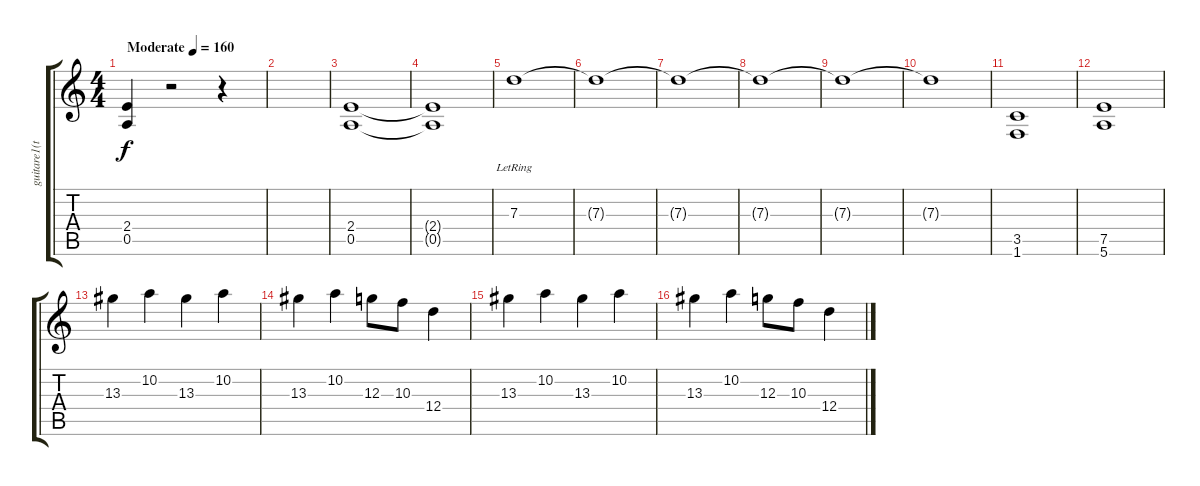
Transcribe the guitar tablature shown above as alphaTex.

\track ("guitare1(tim)" "guitare1(t") {instrument distortionguitar}
\staff {score tabs}
\tuning (E4 B3 G3 D3 A2 E2) {hide}
\ts (4 4)
\tempo (160 "Moderate")
\clef g2
\ks c
(2.4 0.5).4{dy f instrument distortionguitar} r.2 r.4 |
|
(2.4 0.5).1 |
(2.4{t} 0.5{t}).1 |
7.3{lr}.1 |
7.3{t}.1 |
7.3{t}.1 |
7.3{t}.1 |
7.3{t}.1 |
7.3{t}.1 |
(3.5 1.6).1 |
(7.5 5.6).1 |
13.3.4 10.2.4 13.3.4 10.2.4 |
13.3.4 10.2.4 12.3.8 10.3.8 12.4.4 |
13.3.4 10.2.4 13.3.4 10.2.4 |
13.3.4 10.2.4 12.3.8 10.3.8 12.4.4
